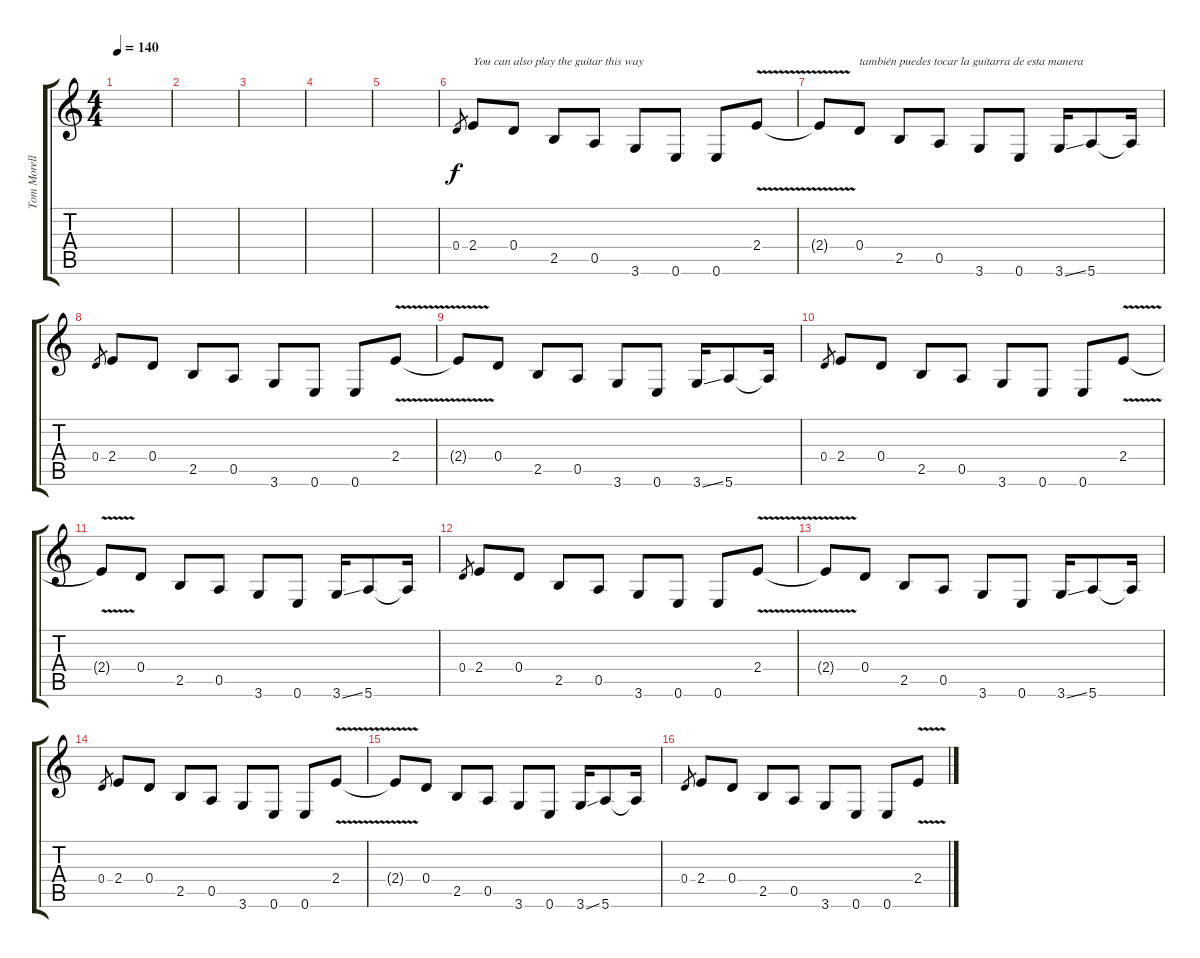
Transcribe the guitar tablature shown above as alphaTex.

\track ("Tom Morello" "Tom Morell") {instrument distortionguitar}
\staff {score tabs}
\tuning (E4 B3 G3 D3 A2 E2) {hide}
\ts (4 4)
\tempo 140
\clef g2
\ks c
|
|
|
|
|
0.4.8{gr} 2.4.8{txt "You can also play the guitar this way" balance 8 instrument distortionguitar} 0.4.8 2.5.8 0.5.8 3.6.8 0.6.8 0.6.8 2.4{v}.8 |
2.4{t}.8 0.4.8{txt "también puedes tocar la guitarra de esta manera"} 2.5.8 0.5.8 3.6.8 0.6.8 3.6{ss}.16 5.6.8 5.6{t}.16 |
0.4.8{gr} 2.4.8 0.4.8 2.5.8 0.5.8 3.6.8 0.6.8 0.6.8 2.4{v}.8 |
2.4{t}.8 0.4.8 2.5.8 0.5.8 3.6.8 0.6.8 3.6{ss}.16 5.6.8 5.6{t}.16 |
0.4.8{gr} 2.4.8 0.4.8 2.5.8 0.5.8 3.6.8 0.6.8 0.6.8 2.4{v}.8 |
2.4{t}.8 0.4.8 2.5.8 0.5.8 3.6.8 0.6.8 3.6{ss}.16 5.6.8 5.6{t}.16 |
0.4.8{gr} 2.4.8 0.4.8 2.5.8 0.5.8 3.6.8 0.6.8 0.6.8 2.4{v}.8 |
2.4{t}.8 0.4.8 2.5.8 0.5.8 3.6.8 0.6.8 3.6{ss}.16 5.6.8 5.6{t}.16 |
0.4.8{gr} 2.4.8 0.4.8 2.5.8 0.5.8 3.6.8 0.6.8 0.6.8 2.4{v}.8 |
2.4{t}.8 0.4.8 2.5.8 0.5.8 3.6.8 0.6.8 3.6{ss}.16 5.6.8 5.6{t}.16 |
0.4.8{gr} 2.4.8 0.4.8 2.5.8 0.5.8 3.6.8 0.6.8 0.6.8 2.4{v}.8
